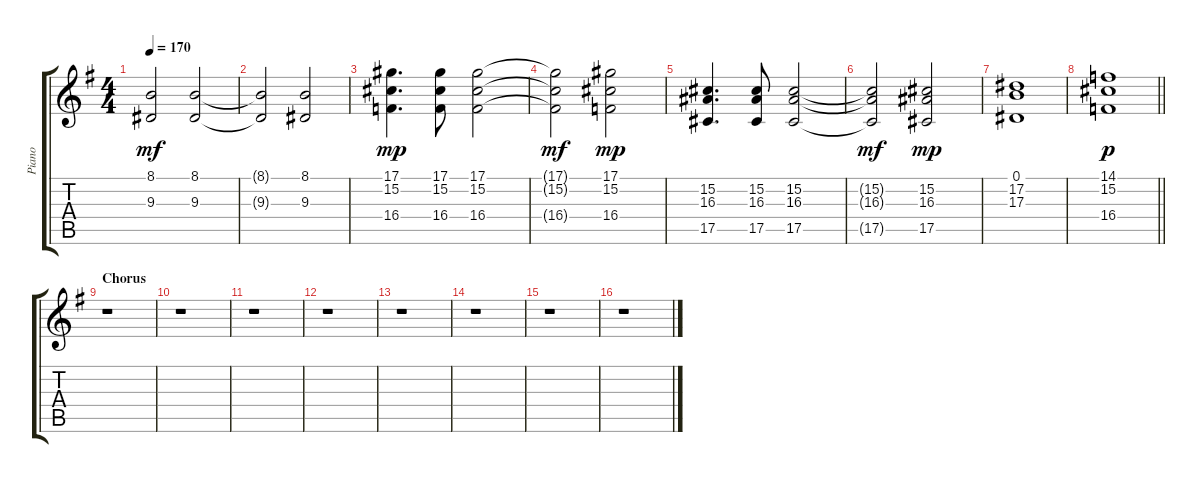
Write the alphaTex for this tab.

\track ("Piano" "Piano") {instrument acousticgrandpiano}
\staff {score tabs}
\tuning (Eb4 Bb3 Gb3 Db3 Ab2 Eb2) {hide}
\ts (4 4)
\tempo 170
\clef g2
\ks g
(8.1 9.3).2{dy mf} (8.1 9.3).2 |
(8.1{t} 9.3{t}).2 (8.1 9.3).2 |
(17.1 15.2 16.4).4{d dy mp} (17.1 15.2 16.4).8 (17.1 15.2 16.4).2 |
(17.1{t} 15.2{t} 16.4{t}).2{dy mf} (17.1 15.2 16.4).2{dy mp} |
(15.2 16.3 17.5).4{d} (15.2 16.3 17.5).8 (15.2 16.3 17.5).2 |
(15.2{t} 16.3{t} 17.5{t}).2{dy mf} (15.2 16.3 17.5).2{dy mp} |
(0.1 17.2 17.3).1 |
\barLineRight lightlight
(14.1 15.2 16.4).1{dy p} |
\section ("" "Chorus")
r.1 |
r.1 |
r.1 |
r.1 |
r.1 |
r.1 |
r.1 |
r.1
